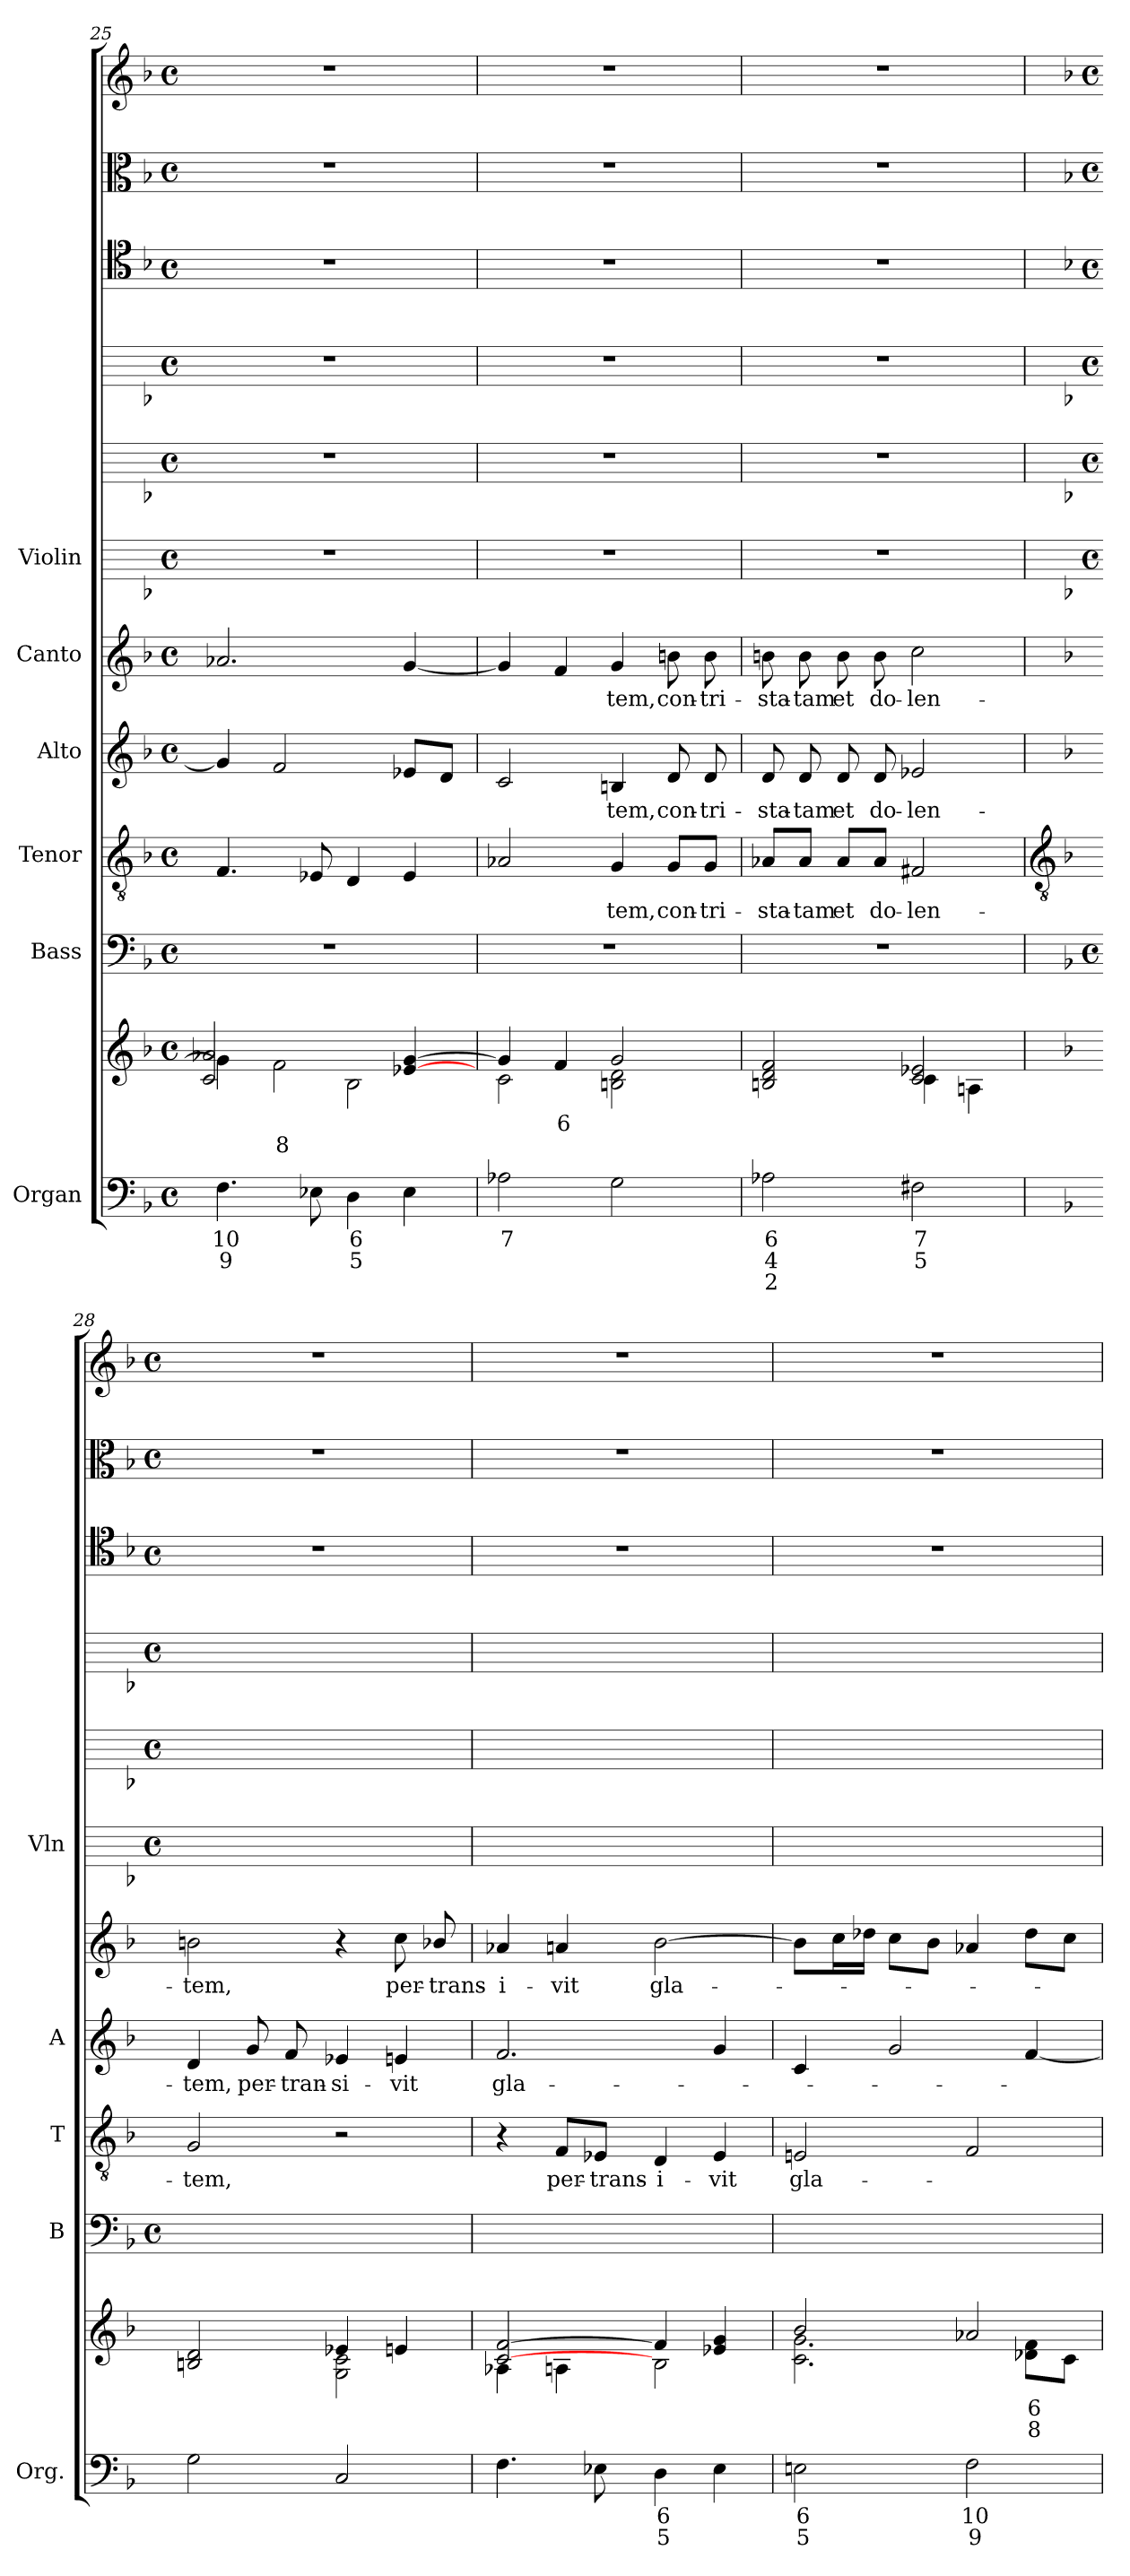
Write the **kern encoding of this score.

**kern	**text	**text	**text	**kern	**text	**text	**kern	**kern	**text	**kern	**text	**kern	**text	**kern	**kern	**kern	**kern	**kern	**kern
*part6	*part6	*part6	*part6	*part6	*part6	*part6	*part5	*part4	*part4	*part3	*part3	*part2	*part2	*part1	*part1	*part1	*part1	*part1	*part1
*staff12	*staff12	*staff12	*staff12	*staff11	*staff11	*staff11	*staff10	*staff9	*staff9	*staff8	*staff8	*staff7	*staff7	*staff6	*staff5	*staff4	*staff3	*staff2	*staff1
*I"Organ	*	*	*	*	*	*	*I"Bass	*I"Tenor	*	*I"Alto	*	*I"Canto	*	*I"Violin	*	*	*	*	*
*I'Org.	*	*	*	*	*	*	*I'B	*I'T	*	*I'A	*	*	*	*I'Vln	*	*	*	*	*
*clefF4	*	*	*	*clefG2	*	*	*clefF4	*clefGv2	*	*clefG2	*	*clefG2	*	*	*	*	*clefC4	*clefC3	*clefG2
*k[b-]	*	*	*	*k[b-]	*	*	*k[b-]	*k[b-]	*	*k[b-]	*	*k[b-]	*	*k[b-]	*k[b-]	*k[b-]	*k[b-]	*k[b-]	*k[b-]
*F:	*	*	*	*F:	*	*	*F:	*F:	*	*F:	*	*F:	*	*F:	*F:	*F:	*F:	*F:	*F:
*M4/4	*	*	*	*M4/4	*	*	*M4/4	*M4/4	*	*M4/4	*	*M4/4	*	*M4/4	*M4/4	*M4/4	*M4/4	*M4/4	*M4/4
*met(c)	*	*	*	*met(c)	*	*	*met(c)	*met(c)	*	*met(c)	*	*met(c)	*	*met(c)	*met(c)	*met(c)	*met(c)	*met(c)	*met(c)
=25	=25	=25	=25	=25	=25	=25	=25	=25	=25	=25	=25	=25	=25	=25	=25	=25	=25	=25	=25
!	!LO:LY:b	!LO:LY:b	!	!	!	!	!	!	!	!	!	!	!	!	!	!	!	!	!
*	*	*	*	*^	*	*	*	*	*	*	*	*	*	*	*	*	*	*	*
*	*	*	*	*	*^	*	*	*	*	*	*	*	*	*	*	*	*	*	*	*
4.F	10	9	.	4g\]	2c/ 2a-X/	1ryy	.	.	1r	4.F	.	4g]	.	2.a-X	.	1r	1r	1r	1r	1r	1r
!	!	!	!	!	!	!	!	!LO:LY:b	!	!	!	!	!	!	!	!	!	!	!	!	!
.	.	.	.	2f\	.	.	.	8	.	.	.	2f	.	.	.	.	.	.	.	.	.
8E-X	.	.	.	.	.	.	.	.	.	8E-X	.	.	.	.	.	.	.	.	.	.	.
!	!LO:LY:b	!LO:LY:b	!	!	!	!	!	!	!	!	!	!	!	!	!	!	!	!	!	!	!
4D	6	5	.	.	2B-\	.	.	.	.	4D	.	.	.	.	.	.	.	.	.	.	.
4E-	.	.	.	[4e-X/ [4g/	.	.	.	.	.	4E-	.	8e-XL	.	[4g/	.	.	.	.	.	.	.
.	.	.	.	.	.	.	.	.	.	.	.	8dJ	.	.	.	.	.	.	.	.	.
=26	=26	=26	=26	=26	=26	=26	=26	=26	=26	=26	=26	=26	=26	=26	=26	=26	=26	=26	=26	=26	=26
!	!LO:LY:b	!	!	!	!	!	!	!	!	!	!	!	!	!	!	!	!	!	!	!	!
2A-X	7	.	.	4g/]	2c\	1ryy	.	.	1r	2A-X/	.	2c/	.	4g/]	.	1r	1r	1r	1r	1r	1r
!	!	!	!	!	!	!	!LO:LY:b	!	!	!	!	!	!	!	!	!	!	!	!	!	!
.	.	.	.	4f/	.	.	6	.	.	.	.	.	.	4f	.	.	.	.	.	.	.
!	!	!	!	!	!	!	!	!	!	!	!LO:LY:b	!	!LO:LY:b	!	!LO:LY:b	!	!	!	!	!	!
2G	.	.	.	2g/	2Bn\ 2d\	.	.	.	.	4G	tem,	4Bn	tem,	4g	tem,	.	.	.	.	.	.
!	!	!	!	!	!	!	!	!	!	!	!LO:LY:b	!	!LO:LY:b	!	!LO:LY:b	!	!	!	!	!	!
.	.	.	.	.	.	.	.	.	.	8G/L	con-	8d	con-	8bn	con-	.	.	.	.	.	.
!	!	!	!	!	!	!	!	!	!	!	!LO:LY:b	!	!LO:LY:b	!	!LO:LY:b	!	!	!	!	!	!
.	.	.	.	.	.	.	.	.	.	8G/J	-tri-	8d	-tri-	8b	-tri-	.	.	.	.	.	.
=27	=27	=27	=27	=27	=27	=27	=27	=27	=27	=27	=27	=27	=27	=27	=27	=27	=27	=27	=27	=27	=27
!	!LO:LY:b	!LO:LY:b	!LO:LY:b	!	!	!	!	!	!	!	!LO:LY:b	!	!LO:LY:b	!	!LO:LY:b	!	!	!	!	!	!
2A-X	6	4	2	2Bn/ 2d/ 2f/	2ryy	1ryy	.	.	1r	8A-X/L	-sta-	8d	-sta-	8bn	-sta-	1r	1r	1r	1r	1r	1r
!	!	!	!	!	!	!	!	!	!	!	!LO:LY:b	!	!LO:LY:b	!	!LO:LY:b	!	!	!	!	!	!
.	.	.	.	.	.	.	.	.	.	8A-/J	-tam	8d	-tam	8b	-tam	.	.	.	.	.	.
!	!	!	!	!	!	!	!	!	!	!	!LO:LY:b	!	!LO:LY:b	!	!LO:LY:b	!	!	!	!	!	!
.	.	.	.	.	.	.	.	.	.	8A-/L	et	8d	et	8b	et	.	.	.	.	.	.
!	!	!	!	!	!	!	!	!	!	!	!LO:LY:b	!	!LO:LY:b	!	!LO:LY:b	!	!	!	!	!	!
.	.	.	.	.	.	.	.	.	.	8A-/J	do-	8d	do-	8b	do-	.	.	.	.	.	.
!	!LO:LY:b	!LO:LY:b	!	!	!	!	!	!	!	!	!LO:LY:b	!	!LO:LY:b	!	!LO:LY:b	!	!	!	!	!	!
2F#X	7	5	.	2c/ 2e-X/	4c\	.	.	.	.	2F#X	-len-	2e-X	-len-	2cc	-len-	.	.	.	.	.	.
.	.	.	.	.	4An\	.	.	.	.	.	.	.	.	.	.	.	.	.	.	.	.
!!LO:LB:g=z
=28	=28	=28	=28	=28	=28	=28	=28	=28	=28	=28	=28	=28	=28	=28	=28	=28	=28	=28	=28	=28	=28
*	*	*	*	*	*	*	*	*	*	*clefGv2	*	*	*	*	*	*	*	*	*	*	*
*	*	*	*	*	*	*	*	*	*k[b-]	*	*	*	*	*	*	*k[b-]	*k[b-]	*k[b-]	*k[b-]	*k[b-]	*k[b-]
*	*	*	*	*	*	*	*	*	*F:	*	*	*	*	*	*	*F:	*F:	*F:	*F:	*F:	*F:
*	*	*	*	*	*	*	*	*	*M4/4	*	*	*	*	*	*	*M4/4	*M4/4	*M4/4	*M4/4	*M4/4	*M4/4
*	*	*	*	*	*	*	*	*	*met(c)	*	*	*	*	*	*	*met(c)	*met(c)	*met(c)	*met(c)	*met(c)	*met(c)
!	!	!	!	!	!	!	!	!	!	!	!LO:LY:b	!	!LO:LY:b	!	!LO:LY:b	!	!	!	!	!	!
2G	.	.	.	2Bn/ 2d/	2ryy	1ryy	.	.	1ryy	2G	-tem,	4d	-tem,	2bn	-tem,	1ryy	1ryy	1ryy	1r	1r	1r
!	!	!	!	!	!	!	!	!	!	!	!	!	!LO:LY:b	!	!	!	!	!	!	!	!
.	.	.	.	.	.	.	.	.	.	.	.	8g	per-	.	.	.	.	.	.	.	.
!	!	!	!	!	!	!	!	!	!	!	!	!	!LO:LY:b	!	!	!	!	!	!	!	!
.	.	.	.	.	.	.	.	.	.	.	.	8f	-tran-	.	.	.	.	.	.	.	.
!	!	!	!	!	!	!	!	!	!	!	!	!	!LO:LY:b	!	!	!	!	!	!	!	!
2C	.	.	.	4e-X/	2G\ 2c\	.	.	.	.	2r	.	4e-X	-si-	4r	.	.	.	.	.	.	.
!	!	!	!	!	!	!	!	!	!	!	!	!	!LO:LY:b	!	!LO:LY:b	!	!	!	!	!	!
.	.	.	.	4en/	.	.	.	.	.	.	.	4en	-vit	8cc	per-	.	.	.	.	.	.
!	!	!	!	!	!	!	!	!	!	!	!	!	!	!	!LO:LY:b	!	!	!	!	!	!
.	.	.	.	.	.	.	.	.	.	.	.	.	.	8b-X/	-trans-	.	.	.	.	.	.
=29	=29	=29	=29	=29	=29	=29	=29	=29	=29	=29	=29	=29	=29	=29	=29	=29	=29	=29	=29	=29	=29
!	!	!	!	!	!	!	!	!	!	!	!	!	!LO:LY:b	!	!LO:LY:b	!	!	!	!	!	!
4.F	.	.	.	[2c/ [2f/	4A-X\	1ryy	.	.	1ryy	4r	.	2.f	gla-	4a-X	-i-	1ryy	1ryy	1ryy	1r	1r	1r
!	!	!	!	!	!	!	!	!	!	!	!LO:LY:b	!	!	!	!LO:LY:b	!	!	!	!	!	!
.	.	.	.	.	4An\	.	.	.	.	8F/L	per-	.	.	4an	-vit	.	.	.	.	.	.
!	!	!	!	!	!	!	!	!	!	!	!LO:LY:b	!	!	!	!	!	!	!	!	!	!
8E-X	.	.	.	.	.	.	.	.	.	8E-X/J	-trans-	.	.	.	.	.	.	.	.	.	.
!	!LO:LY:b	!LO:LY:b	!	!	!	!	!	!	!	!	!LO:LY:b	!	!	!	!LO:LY:b	!	!	!	!	!	!
4D	6	5	.	4f/]	2B-\	.	.	.	.	4D	-i-	.	.	[2b-	gla-	.	.	.	.	.	.
!	!	!	!	!	!	!	!	!	!	!	!LO:LY:b	!	!	!	!	!	!	!	!	!	!
4E-	.	.	.	4e-X/ 4g/	.	.	.	.	.	4E-	-vit	4g	.	.	.	.	.	.	.	.	.
=30	=30	=30	=30	=30	=30	=30	=30	=30	=30	=30	=30	=30	=30	=30	=30	=30	=30	=30	=30	=30	=30
!	!LO:LY:b	!LO:LY:b	!	!	!	!	!	!	!	!	!LO:LY:b	!	!	!	!	!	!	!	!	!	!
2En	6	5	.	2b-/	2.c\ 2.g\	1ryy	.	.	1ryy	2En	gla-	4c	.	8b-L]	.	1ryy	1ryy	1ryy	1r	1r	1r
.	.	.	.	.	.	.	.	.	.	.	.	.	.	16ccL	.	.	.	.	.	.	.
.	.	.	.	.	.	.	.	.	.	.	.	.	.	16dd-XJJ	.	.	.	.	.	.	.
.	.	.	.	.	.	.	.	.	.	.	.	2g	.	8ccL	.	.	.	.	.	.	.
.	.	.	.	.	.	.	.	.	.	.	.	.	.	8b-J	.	.	.	.	.	.	.
!	!LO:LY:b	!LO:LY:b	!	!	!	!	!	!	!	!	!	!	!	!	!	!	!	!	!	!	!
2F	10	9	.	2a-X/	.	.	.	.	.	2F	.	.	.	4a-X	.	.	.	.	.	.	.
!	!	!	!	!	!	!	!LO:LY:b	!LO:LY:b	!	!	!	!	!	!	!	!	!	!	!	!	!
.	.	.	.	.	8d-X\ 8f\L	.	6	8	.	.	.	[4f	.	8dd-L	.	.	.	.	.	.	.
.	.	.	.	.	8c\J	.	.	.	.	.	.	.	.	8ccJ	.	.	.	.	.	.	.
*	*	*	*	*v	*v	*v	*	*	*	*	*	*	*	*	*	*	*	*	*	*	*
=	=	=	=	=	=	=	=	=	=	=	=	=	=	=	=	=	=	=	=
*-	*-	*-	*-	*-	*-	*-	*-	*-	*-	*-	*-	*-	*-	*-	*-	*-	*-	*-	*-
